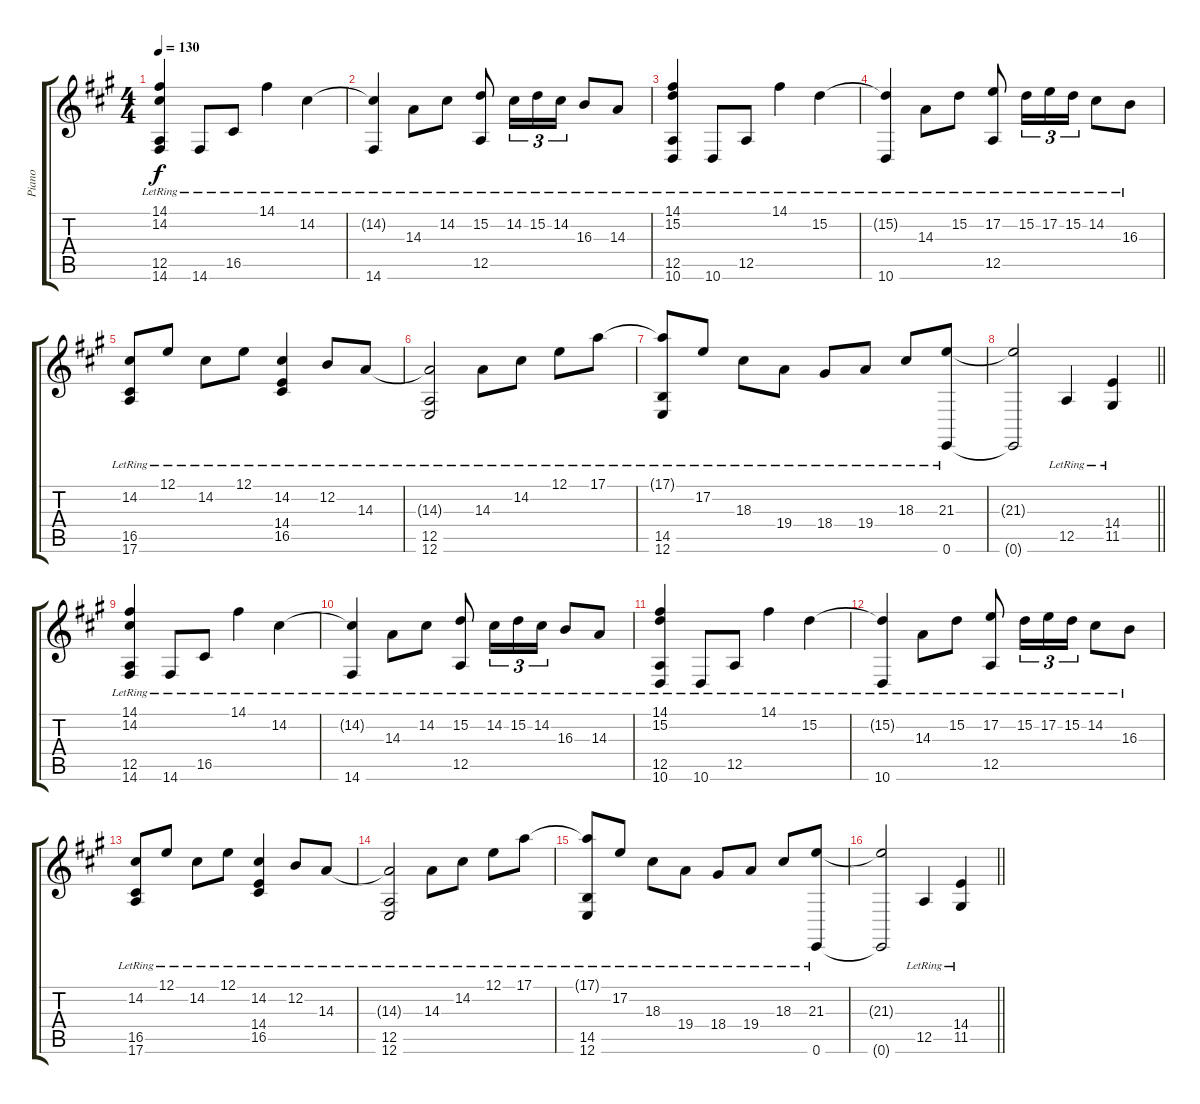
\track ("Piano" "Piano") {instrument acousticgrandpiano}
\staff {score tabs}
\tuning (E4 B3 G3 D3 A2 E2) {hide}
\ts (4 4)
\tempo 130
\clef g2
\ks a
(14.1{lr} 14.2{lr} 12.5{lr} 14.6{lr}).4{dy f} 14.6{lr}.8 16.5{lr}.8 14.1{lr}.4 14.2{lr}.4 |
(14.2{t} 14.6{lr}).4 14.3{lr}.8 14.2{lr}.8 (15.2{lr} 12.5{lr}).8 14.2{lr}.16{tu (3 2)} 15.2{lr}.16{tu (3 2)} 14.2{lr}.16{tu (3 2)} 16.3{lr}.8 14.3{lr}.8 |
(14.1{lr} 15.2{lr} 12.5{lr} 10.6{lr}).4 10.6{lr}.8 12.5{lr}.8 14.1{lr}.4 15.2{lr}.4 |
(15.2{t} 10.6{lr}).4 14.3{lr}.8 15.2{lr}.8 (17.2{lr} 12.5{lr}).8 15.2{lr}.16{tu (3 2)} 17.2{lr}.16{tu (3 2)} 15.2{lr}.16{tu (3 2)} 14.2{lr}.8 16.3{lr}.8 |
(14.2{lr} 16.5{lr} 17.6{lr}).8 12.1{lr}.8 14.2{lr}.8 12.1{lr}.8 (14.2{lr} 14.4{lr} 16.5{lr}).4 12.2{lr}.8 14.3{lr}.8 |
(14.3{t} 12.5{lr} 12.6{lr}).2 14.3{lr}.8 14.2{lr}.8 12.1{lr}.8 17.1{lr}.8 |
(17.1{t} 14.5{lr} 12.6{lr}).8 17.2{lr}.8 18.3{lr}.8 19.4{lr}.8 18.4{lr}.8 19.4{lr}.8 18.3{lr}.8 (21.3{lr} 0.6{lr}).8 |
\barLineRight lightlight
(21.3{t} 0.6{t}).2 12.5{lr}.4 (14.4{lr} 11.5).4 |
(14.1{lr} 14.2{lr} 12.5{lr} 14.6{lr}).4{volume 7} 14.6{lr}.8 16.5{lr}.8 14.1{lr}.4 14.2{lr}.4 |
(14.2{t} 14.6{lr}).4 14.3{lr}.8 14.2{lr}.8 (15.2{lr} 12.5{lr}).8 14.2{lr}.16{tu (3 2)} 15.2{lr}.16{tu (3 2)} 14.2{lr}.16{tu (3 2)} 16.3{lr}.8 14.3{lr}.8 |
(14.1{lr} 15.2{lr} 12.5{lr} 10.6{lr}).4 10.6{lr}.8 12.5{lr}.8 14.1{lr}.4 15.2{lr}.4 |
(15.2{t} 10.6{lr}).4 14.3{lr}.8 15.2{lr}.8 (17.2{lr} 12.5{lr}).8 15.2{lr}.16{tu (3 2)} 17.2{lr}.16{tu (3 2)} 15.2{lr}.16{tu (3 2)} 14.2{lr}.8 16.3{lr}.8 |
(14.2{lr} 16.5{lr} 17.6{lr}).8{volume 0} 12.1{lr}.8 14.2{lr}.8 12.1{lr}.8 (14.2{lr} 14.4{lr} 16.5{lr}).4 12.2{lr}.8 14.3{lr}.8 |
(14.3{t} 12.5{lr} 12.6{lr}).2 14.3{lr}.8 14.2{lr}.8 12.1{lr}.8 17.1{lr}.8 |
(17.1{t} 14.5{lr} 12.6{lr}).8 17.2{lr}.8 18.3{lr}.8 19.4{lr}.8 18.4{lr}.8 19.4{lr}.8 18.3{lr}.8 (21.3{lr} 0.6{lr}).8 |
\barLineRight lightlight
(21.3{t} 0.6{t}).2 12.5{lr}.4 (14.4{lr} 11.5).4
